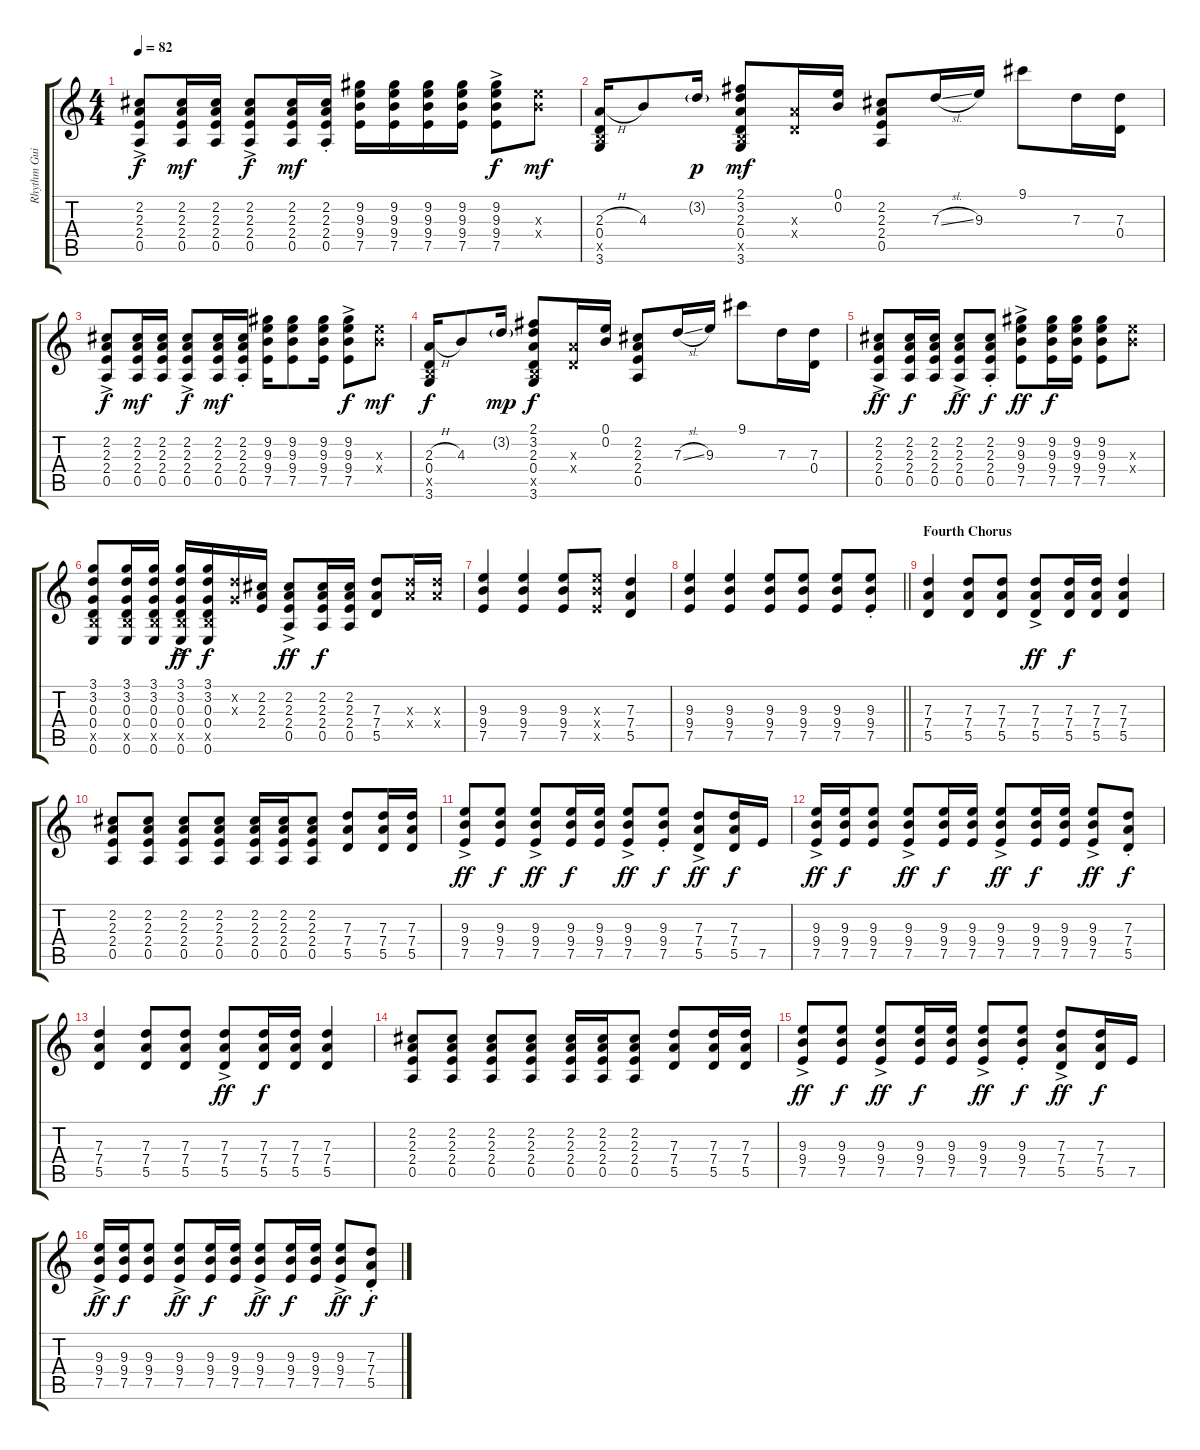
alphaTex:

\track ("Rhythm Guitar" "Rhythm Gui") {instrument acousticguitarsteel}
\staff {score tabs}
\tuning (E4 B3 G3 D3 A2 E2) {hide}
\ts (4 4)
\tempo 82
\clef g2
\ks c
(2.2{ac} 2.3{ac} 2.4{ac} 0.5{ac}).8{dy f} (2.2 2.3 2.4 0.5).16{dy mf} (2.2 2.3 2.4 0.5).16 (2.2{ac} 2.3{ac} 2.4{ac} 0.5{ac}).8{dy f} (2.2 2.3 2.4 0.5).16{dy mf} (2.2{st} 2.3{st} 2.4{st} 0.5{st}).16 (9.2 9.3 9.4 7.5).16 (9.2 9.3 9.4 7.5).16 (9.2 9.3 9.4 7.5).16 (9.2 9.3 9.4 7.5).16 (9.2{ac} 9.3{ac} 9.4{ac} 7.5{ac}).8{dy f} (9.3{x} 9.4{x}).8{dy mf} |
(2.3{h} 0.4 2.5{x} 3.6).16 4.3.8 3.2{g}.16{dy p} (2.1 3.2 2.3 0.4 2.5{x} 3.6).8{dy mf} (2.3{x} 0.4{x}).16 (0.1 0.2).16 (2.2 2.3 2.4 0.5).8 7.3{sl}.16 9.3.16 9.1.8 7.3.16 (7.3 0.4).16 |
(2.2{ac} 2.3{ac} 2.4{ac} 0.5{ac}).8{dy f} (2.2 2.3 2.4 0.5).16{dy mf} (2.2 2.3 2.4 0.5).16 (2.2{ac} 2.3{ac} 2.4{ac} 0.5{ac}).8{dy f} (2.2 2.3 2.4 0.5).16{dy mf} (2.2{st} 2.3{st} 2.4{st} 0.5{st}).16 (9.2 9.3 9.4 7.5).16 (9.2 9.3 9.4 7.5).8 (9.2 9.3 9.4 7.5).16 (9.2{ac} 9.3{ac} 9.4{ac} 7.5{ac}).8{dy f} (9.3{x} 9.4{x}).8{dy mf} |
(2.3{h} 0.4 2.5{x} 3.6).16{dy f} 4.3.8 3.2{g}.16{dy mp} (2.1 3.2 2.3 0.4 2.5{x} 3.6).8{dy f} (2.3{x} 0.4{x}).16 (0.1 0.2).16 (2.2 2.3 2.4 0.5).8 7.3{sl}.16 9.3.16 9.1.8 7.3.16 (7.3 0.4).16 |
(2.2{ac} 2.3{ac} 2.4{ac} 0.5{ac}).8{dy ff} (2.2 2.3 2.4 0.5).16{dy f} (2.2 2.3 2.4 0.5).16 (2.2{ac} 2.3{ac} 2.4{ac} 0.5{ac}).8{dy ff} (2.2{st} 2.3{st} 2.4{st} 0.5{st}).8{dy f} (9.2{ac} 9.3{ac} 9.4{ac} 7.5{ac}).8{dy ff} (9.2 9.3 9.4 7.5).16{dy f} (9.2 9.3 9.4 7.5).16 (9.2 9.3 9.4 7.5).8 (9.3{x} 9.4{x}).8 |
(3.1 3.2 0.3 0.4 2.5{x} 0.6).8 (3.1 3.2 0.3 0.4 2.5{x} 0.6).16 (3.1 3.2 0.3 0.4 2.5{x} 0.6).16 (3.1{ac} 3.2{ac} 0.3{ac} 0.4{ac} 2.5{ac x} 0.6{ac}).16{dy ff} (3.1 3.2 0.3 0.4 2.5{x} 0.6).16{dy f} (3.2{x} 0.3{x}).16 (2.2 2.3 2.4).16 (2.2{ac} 2.3{ac} 2.4{ac} 0.5{ac}).8{dy ff} (2.2 2.3 2.4 0.5).16{dy f} (2.2 2.3 2.4 0.5).16 (7.3 7.4 5.5).8 (7.3{x} 7.4{x}).16 (7.3{x} 7.4{x}).16 |
(9.3 9.4 7.5).4 (9.3 9.4 7.5).4 (9.3 9.4 7.5).8 (9.3{x} 9.4{x} 7.5{x}).8 (7.3 7.4 5.5).4 |
\barLineRight lightlight
(9.3 9.4 7.5).4 (9.3 9.4 7.5).4 (9.3 9.4 7.5).8 (9.3 9.4 7.5).8 (9.3 9.4 7.5).8 (9.3{st} 9.4{st} 7.5{st}).8 |
\section ("" "Fourth Chorus")
(7.3 7.4 5.5).4 (7.3 7.4 5.5).8 (7.3 7.4 5.5).8 (7.3{ac} 7.4{ac} 5.5{ac}).8{dy ff} (7.3 7.4 5.5).16{dy f} (7.3 7.4 5.5).16 (7.3 7.4 5.5).4 |
(2.2 2.3 2.4 0.5).8 (2.2 2.3 2.4 0.5).8 (2.2 2.3 2.4 0.5).8 (2.2 2.3 2.4 0.5).8 (2.2 2.3 2.4 0.5).16 (2.2 2.3 2.4 0.5).16 (2.2 2.3 2.4 0.5).8 (7.3 7.4 5.5).8 (7.3 7.4 5.5).16 (7.3 7.4 5.5).16 |
(9.3{ac} 9.4{ac} 7.5{ac}).8{dy ff} (9.3 9.4 7.5).8{dy f} (9.3{ac} 9.4{ac} 7.5{ac}).8{dy ff} (9.3 9.4 7.5).16{dy f} (9.3 9.4 7.5).16 (9.3{ac} 9.4{ac} 7.5{ac}).8{dy ff} (9.3{st} 9.4{st} 7.5{st}).8{dy f} (7.3{ac} 7.4{ac} 5.5{ac}).8{dy ff} (7.3 7.4 5.5).16{dy f} 7.5.16 |
(9.3{ac} 9.4{ac} 7.5{ac}).16{dy ff} (9.3 9.4 7.5).16{dy f} (9.3 9.4 7.5).8 (9.3{ac} 9.4{ac} 7.5{ac}).8{dy ff} (9.3 9.4 7.5).16{dy f} (9.3 9.4 7.5).16 (9.3{ac} 9.4{ac} 7.5{ac}).8{dy ff} (9.3 9.4 7.5).16{dy f} (9.3 9.4 7.5).16 (9.3{ac} 9.4{ac} 7.5{ac}).8{dy ff} (7.3{st} 7.4{st} 5.5{st}).8{dy f} |
(7.3 7.4 5.5).4 (7.3 7.4 5.5).8 (7.3 7.4 5.5).8 (7.3{ac} 7.4{ac} 5.5{ac}).8{dy ff} (7.3 7.4 5.5).16{dy f} (7.3 7.4 5.5).16 (7.3 7.4 5.5).4 |
(2.2 2.3 2.4 0.5).8 (2.2 2.3 2.4 0.5).8 (2.2 2.3 2.4 0.5).8 (2.2 2.3 2.4 0.5).8 (2.2 2.3 2.4 0.5).16 (2.2 2.3 2.4 0.5).16 (2.2 2.3 2.4 0.5).8 (7.3 7.4 5.5).8 (7.3 7.4 5.5).16 (7.3 7.4 5.5).16 |
(9.3{ac} 9.4{ac} 7.5{ac}).8{dy ff} (9.3 9.4 7.5).8{dy f} (9.3{ac} 9.4{ac} 7.5{ac}).8{dy ff} (9.3 9.4 7.5).16{dy f} (9.3 9.4 7.5).16 (9.3{ac} 9.4{ac} 7.5{ac}).8{dy ff} (9.3{st} 9.4{st} 7.5{st}).8{dy f} (7.3{ac} 7.4{ac} 5.5{ac}).8{dy ff} (7.3 7.4 5.5).16{dy f} 7.5.16 |
(9.3{ac} 9.4{ac} 7.5{ac}).16{dy ff} (9.3 9.4 7.5).16{dy f} (9.3 9.4 7.5).8 (9.3{ac} 9.4{ac} 7.5{ac}).8{dy ff} (9.3 9.4 7.5).16{dy f} (9.3 9.4 7.5).16 (9.3{ac} 9.4{ac} 7.5{ac}).8{dy ff} (9.3 9.4 7.5).16{dy f} (9.3 9.4 7.5).16 (9.3{ac} 9.4{ac} 7.5{ac}).8{dy ff} (7.3{st} 7.4{st} 5.5{st}).8{dy f}
